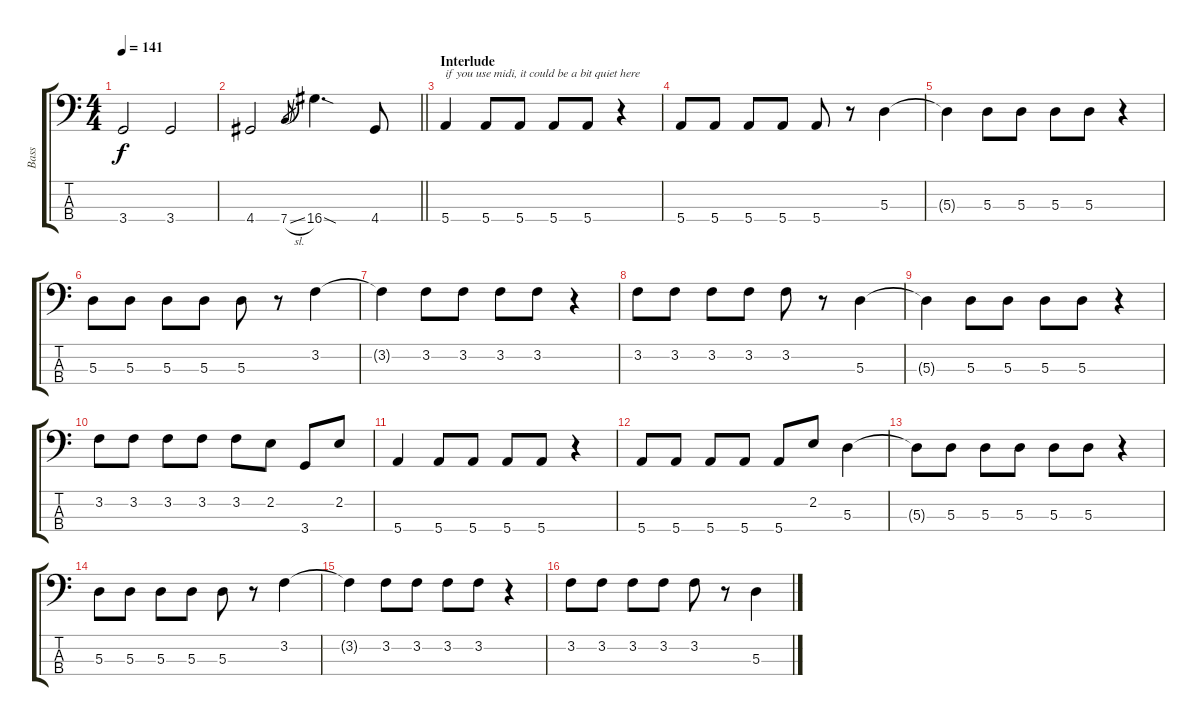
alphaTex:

\track ("Bass" "Bass") {instrument electricbassfinger}
\staff {score tabs}
\tuning (G2 D2 A1 E1) {hide}
\ts (4 4)
\tempo 141
\clef f4
\ks c
3.4.2{dy f} 3.4.2 |
\barLineRight lightlight
4.4.2 7.4{sl}.8{gr} 16.4{sod}.4{d} 4.4.8 |
\section ("" "Interlude")
5.4.4{txt "if you use midi, it could be a bit quiet here"} 5.4.8 5.4.8 5.4.8 5.4.8 r.4 |
5.4.8 5.4.8 5.4.8 5.4.8 5.4.8 r.8 5.3.4 |
5.3{t}.4 5.3.8 5.3.8 5.3.8 5.3.8 r.4 |
5.3.8 5.3.8 5.3.8 5.3.8 5.3.8 r.8 3.2.4 |
3.2{t}.4 3.2.8 3.2.8 3.2.8 3.2.8 r.4 |
3.2.8 3.2.8 3.2.8 3.2.8 3.2.8 r.8 5.3.4 |
5.3{t}.4 5.3.8 5.3.8 5.3.8 5.3.8 r.4 |
3.2.8 3.2.8 3.2.8 3.2.8 3.2.8 2.2.8 3.4.8 2.2.8 |
5.4.4 5.4.8 5.4.8 5.4.8 5.4.8 r.4 |
5.4.8 5.4.8 5.4.8 5.4.8 5.4.8 2.2.8 5.3.4 |
5.3{t}.8 5.3.8 5.3.8 5.3.8 5.3.8 5.3.8 r.4 |
5.3.8 5.3.8 5.3.8 5.3.8 5.3.8 r.8 3.2.4 |
3.2{t}.4 3.2.8 3.2.8 3.2.8 3.2.8 r.4 |
3.2.8 3.2.8 3.2.8 3.2.8 3.2.8 r.8 5.3.4
